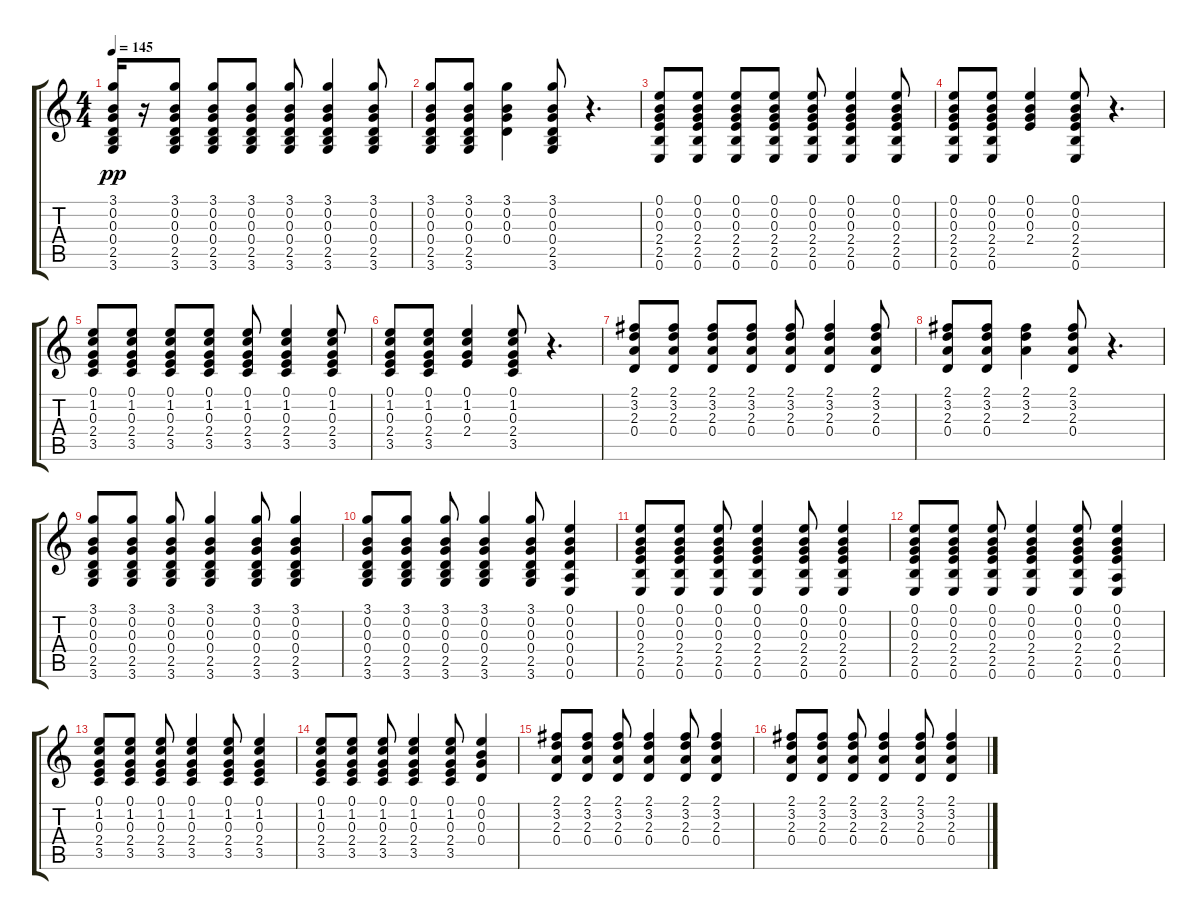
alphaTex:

\track "" {instrument overdrivenguitar}
\staff {score tabs}
\tuning (E4 B3 G3 D3 A2 E2) {hide}
\ts (4 4)
\tempo 145
\clef g2
\ks c
(3.1 0.2 0.3 0.4 2.5 3.6).16{dy pp instrument overdrivenguitar} r.16 (3.1 0.2 0.3 0.4 2.5 3.6).8 (3.1 0.2 0.3 0.4 2.5 3.6).8 (3.1 0.2 0.3 0.4 2.5 3.6).8 (3.1 0.2 0.3 0.4 2.5 3.6).8 (3.1 0.2 0.3 0.4 2.5 3.6).4 (3.1 0.2 0.3 0.4 2.5 3.6).8 |
(3.1 0.2 0.3 0.4 2.5 3.6).8 (3.1 0.2 0.3 0.4 2.5 3.6).8 (3.1 0.2 0.3 0.4).4 (3.1 0.2 0.3 0.4 2.5 3.6).8 r.4{d} |
(0.1 0.2 0.3 2.4 2.5 0.6).8 (0.1 0.2 0.3 2.4 2.5 0.6).8 (0.1 0.2 0.3 2.4 2.5 0.6).8 (0.1 0.2 0.3 2.4 2.5 0.6).8 (0.1 0.2 0.3 2.4 2.5 0.6).8 (0.1 0.2 0.3 2.4 2.5 0.6).4 (0.1 0.2 0.3 2.4 2.5 0.6).8 |
(0.1 0.2 0.3 2.4 2.5 0.6).8 (0.1 0.2 0.3 2.4 2.5 0.6).8 (0.1 0.2 0.3 2.4).4 (0.1 0.2 0.3 2.4 2.5 0.6).8 r.4{d} |
(0.1 1.2 0.3 2.4 3.5).8 (0.1 1.2 0.3 2.4 3.5).8 (0.1 1.2 0.3 2.4 3.5).8 (0.1 1.2 0.3 2.4 3.5).8 (0.1 1.2 0.3 2.4 3.5).8 (0.1 1.2 0.3 2.4 3.5).4 (0.1 1.2 0.3 2.4 3.5).8 |
(0.1 1.2 0.3 2.4 3.5).8 (0.1 1.2 0.3 2.4 3.5).8 (0.1 1.2 0.3 2.4).4 (0.1 1.2 0.3 2.4 3.5).8 r.4{d} |
(2.1 3.2 2.3 0.4).8 (2.1 3.2 2.3 0.4).8 (2.1 3.2 2.3 0.4).8 (2.1 3.2 2.3 0.4).8 (2.1 3.2 2.3 0.4).8 (2.1 3.2 2.3 0.4).4 (2.1 3.2 2.3 0.4).8 |
(2.1 3.2 2.3 0.4).8 (2.1 3.2 2.3 0.4).8 (2.1 3.2 2.3).4 (2.1 3.2 2.3 0.4).8 r.4{d} |
(3.1 0.2 0.3 0.4 2.5 3.6).8 (3.1 0.2 0.3 0.4 2.5 3.6).8 (3.1 0.2 0.3 0.4 2.5 3.6).8 (3.1 0.2 0.3 0.4 2.5 3.6).4 (3.1 0.2 0.3 0.4 2.5 3.6).8 (3.1 0.2 0.3 0.4 2.5 3.6).4 |
(3.1 0.2 0.3 0.4 2.5 3.6).8 (3.1 0.2 0.3 0.4 2.5 3.6).8 (3.1 0.2 0.3 0.4 2.5 3.6).8 (3.1 0.2 0.3 0.4 2.5 3.6).4 (3.1 0.2 0.3 0.4 2.5 3.6).8 (0.1 0.2 0.3 0.4 0.5 0.6).4 |
(0.1 0.2 0.3 2.4 2.5 0.6).8 (0.1 0.2 0.3 2.4 2.5 0.6).8 (0.1 0.2 0.3 2.4 2.5 0.6).8 (0.1 0.2 0.3 2.4 2.5 0.6).4 (0.1 0.2 0.3 2.4 2.5 0.6).8 (0.1 0.2 0.3 2.4 2.5 0.6).4 |
(0.1 0.2 0.3 2.4 2.5 0.6).8 (0.1 0.2 0.3 2.4 2.5 0.6).8 (0.1 0.2 0.3 2.4 2.5 0.6).8 (0.1 0.2 0.3 2.4 2.5 0.6).4 (0.1 0.2 0.3 2.4 2.5 0.6).8 (0.1 0.2 0.3 2.4 0.5 0.6).4 |
(0.1 1.2 0.3 2.4 3.5).8 (0.1 1.2 0.3 2.4 3.5).8 (0.1 1.2 0.3 2.4 3.5).8 (0.1 1.2 0.3 2.4 3.5).4 (0.1 1.2 0.3 2.4 3.5).8 (0.1 1.2 0.3 2.4 3.5).4 |
(0.1 1.2 0.3 2.4 3.5).8 (0.1 1.2 0.3 2.4 3.5).8 (0.1 1.2 0.3 2.4 3.5).8 (0.1 1.2 0.3 2.4 3.5).4 (0.1 1.2 0.3 2.4 3.5).8 (0.1 0.2 0.3 0.4).4 |
(2.1 3.2 2.3 0.4).8 (2.1 3.2 2.3 0.4).8 (2.1 3.2 2.3 0.4).8 (2.1 3.2 2.3 0.4).4 (2.1 3.2 2.3 0.4).8 (2.1 3.2 2.3 0.4).4 |
(2.1 3.2 2.3 0.4).8 (2.1 3.2 2.3 0.4).8 (2.1 3.2 2.3 0.4).8 (2.1 3.2 2.3 0.4).4 (2.1 3.2 2.3 0.4).8 (2.1 3.2 2.3 0.4).4
